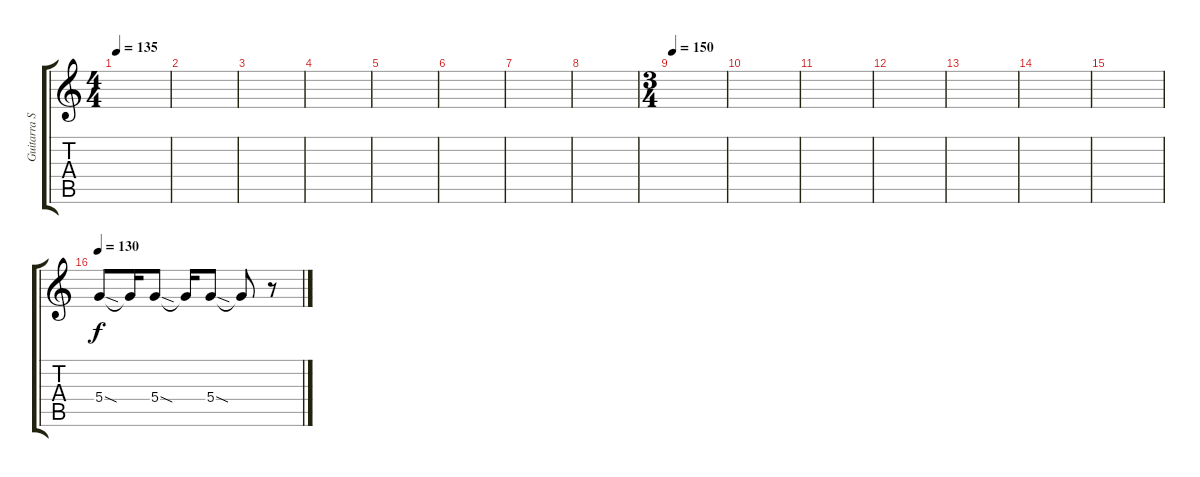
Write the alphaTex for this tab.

\track ("Guitarra Solo" "Guitarra S") {instrument overdrivenguitar}
\staff {score tabs}
\tuning (E4 B3 G3 D3 A2 E2) {hide}
\ts (4 4)
\tempo 135
\clef g2
\ks c
|
|
|
|
|
|
|
|
\ts (3 4)
\tempo 150
|
|
|
|
|
|
|
\tempo 130
5.4{sod}.8 5.4{t}.16 5.4{sod}.8 5.4{t}.16 5.4{sod}.8 5.4{t}.8 r.8
